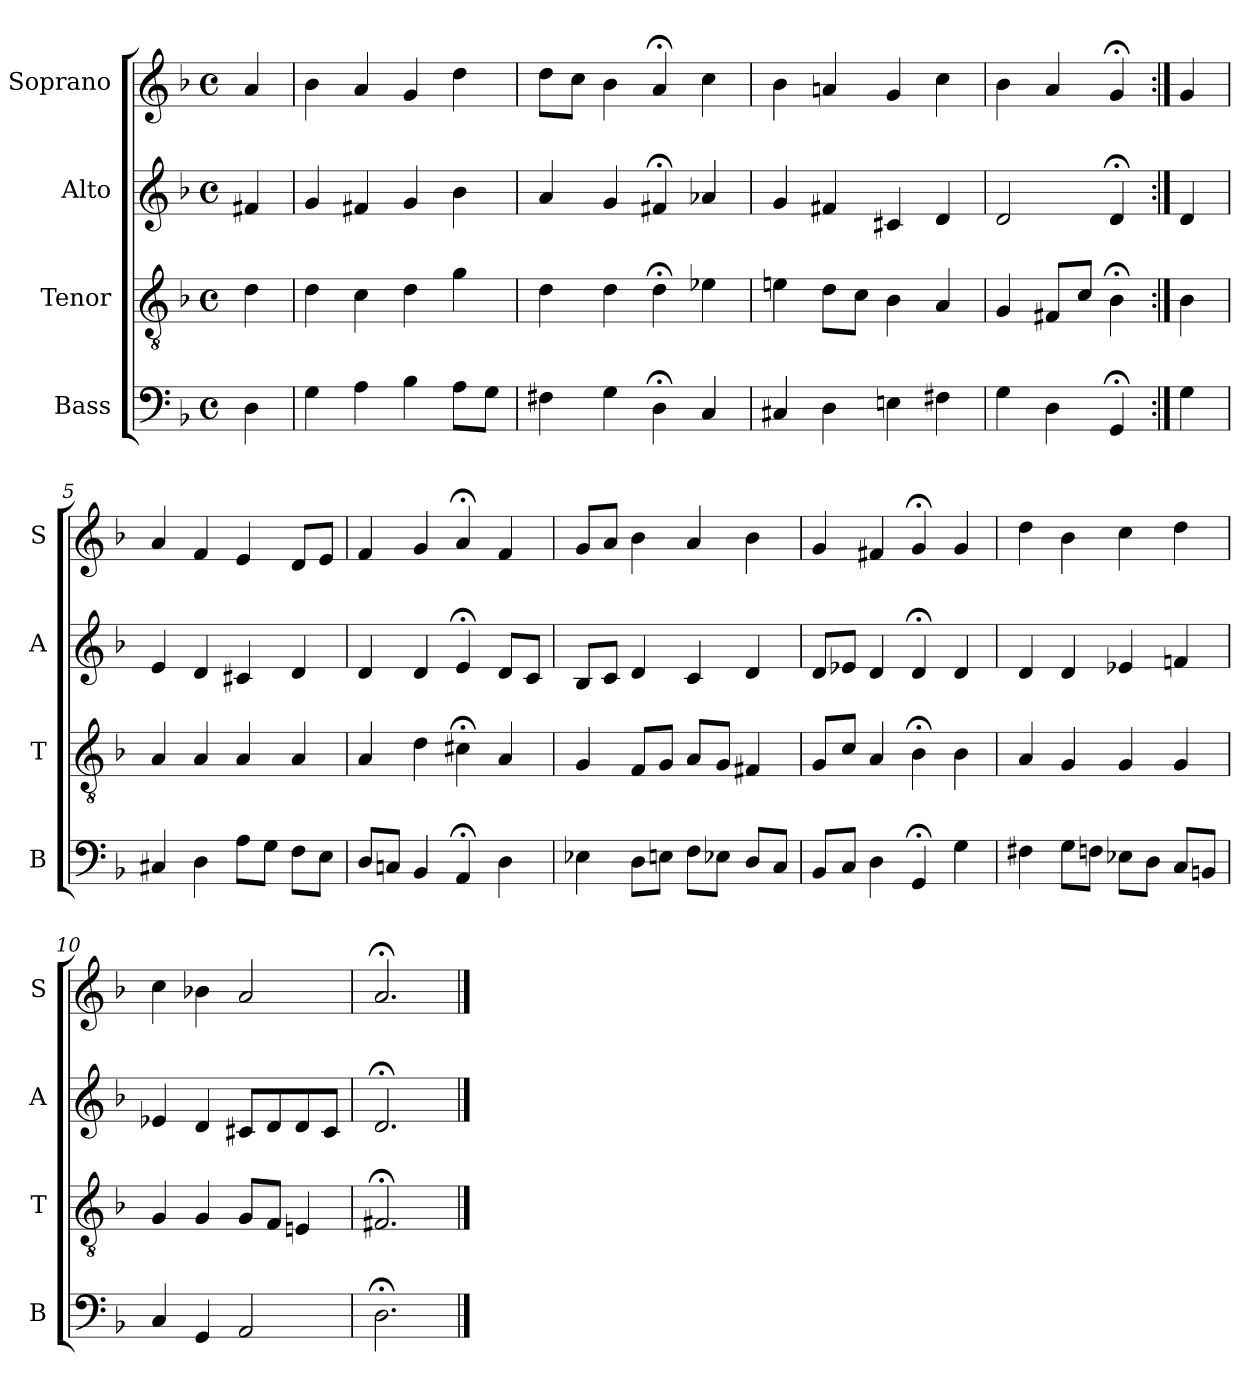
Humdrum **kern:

**kern	**kern	**kern	**kern
*part4	*part3	*part2	*part1
*staff4	*staff3	*staff2	*staff1
*I"Bass	*I"Tenor	*I"Alto	*I"Soprano
*I'B	*I'T	*I'A	*I'S
*clefF4	*clefGv2	*clefG2	*clefG2
*k[b-]	*k[b-]	*k[b-]	*k[b-]
*G:dor	*G:dor	*G:dor	*G:dor
*M4/4	*M4/4	*M4/4	*M4/4
*met(c)	*met(c)	*met(c)	*met(c)
*MM100	*MM100	*MM100	*MM100
=	=	=	=
4D	4d	4f#X	4a
=1	=1	=1	=1
4G	4d	4g	4b-
4A	4c	4f#X	4a
4B-	4d	4g	4g
8AL	4g	4b-	4dd
8GJ	.	.	.
=2	=2	=2	=2
4F#X	4d	4a	8ddL
.	.	.	8ccJ
4G	4d	4g	4b-
4D;<	4d;<	4f#X;<	4a;<
4C	4e-X	4a-X	4cc
=3	=3	=3	=3
4C#X	4eni	4g	4b-i
4D	8diL	4f#X	4ani
.	8cJ	.	.
4En	4B-	4c#X	4g
4F#X	4A	4d	4cc
=4	=4	=4	=4
4G	4G	2d	4b-
4D	8F#XL	.	4a
.	8cJ	.	.
4GG;<	4B-;<	4d;<	4g;<
=:|!	=:|!	=:|!	=:|!
4G	4B-	4d	4g
=5	=5	=5	=5
4C#X	4A	4e	4a
4D	4A	4d	4f
8AL	4A	4c#X	4e
8GJ	.	.	.
8FL	4A	4d	8dL
8EJ	.	.	8eJ
=6	=6	=6	=6
8DL	4A	4d	4f
8CnJ	.	.	.
4BB-	4d	4d	4g
4AA;<	4c#X;<	4e;<	4a;<
4D	4A	8dL	4f
.	.	8cJ	.
=7	=7	=7	=7
4E-X	4G	8B-L	8gL
.	.	8cJ	8aJ
8DL	8FL	4d	4b-
8EnJ	8GJ	.	.
8FL	8AL	4c	4a
8E-XJ	8GJ	.	.
8DL	4F#X	4d	4b-
8CJ	.	.	.
=8	=8	=8	=8
8BB-L	8GL	8dL	4g
8CJ	8cJ	8e-XJ	.
4D	4A	4d	4f#X
4GG;<	4B-;<	4d;<	4g;<
4G	4B-	4d	4g
=9	=9	=9	=9
4F#X	4A	4d	4dd
8GL	4G	4d	4b-
8FnJ	.	.	.
8E-XL	4G	4e-X	4cc
8DJ	.	.	.
8CL	4G	4fn	4dd
8BBnJ	.	.	.
=10	=10	=10	=10
4C	4G	4e-X	4cc
4GG	4G	4d	4b-X
2AA	8GL	8c#XL	2a
.	8FJ	8d	.
.	4En	8d	.
.	.	8c#J	.
=11	=11	=11	=11
2.D;<	2.F#X;<	2.d;<	2.a;<
==	==	==	==
*-	*-	*-	*-
